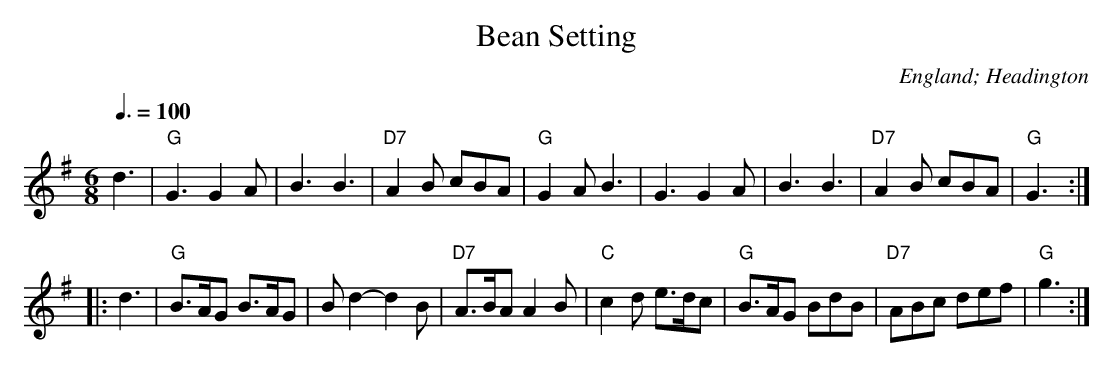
X:1
T:Bean Setting
O:England; Headington
M:6/8
L:1/8
Q:3/8=100
K:G
d3|"G"G3 G2A|B3 B3|"D7"A2B cBA|"G"G2A B3|G3 G2A|B3 B3|"D7"A2B cBA|"G"G3:|
|:d3|"G"B>AG B>AG|Bd2- d2B|"D7"A>BA A2B|"C"c2d e>dc|"G"B>AG BdB|"D7"ABc def|"G"g3:|
